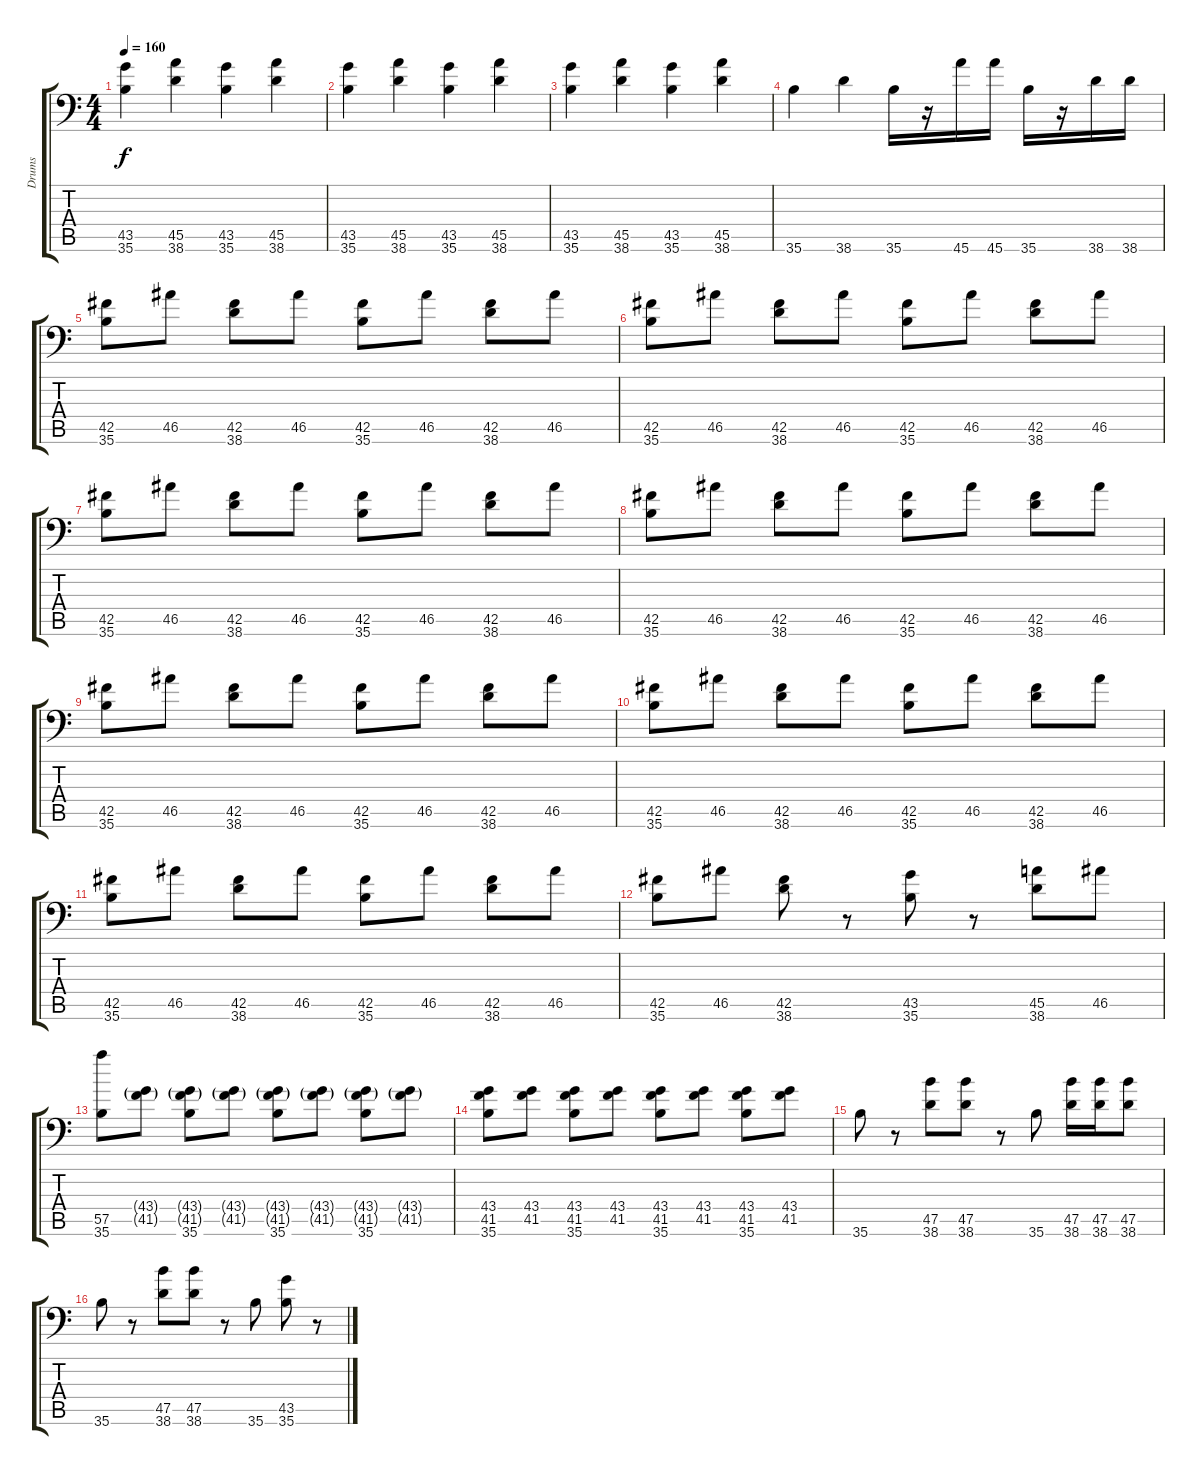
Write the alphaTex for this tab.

\track ("Drums" "Drums") {instrument acousticgrandpiano}
\staff {score tabs}
\tuning (C-1 C-1 C-1 C-1 C-1 C-1) {hide}
\ts (4 4)
\tempo 160
\clef f4
\ks c
(43.5 35.6).4{dy f} (45.5 38.6).4 (43.5 35.6).4 (45.5 38.6).4 |
(43.5 35.6).4 (45.5 38.6).4 (43.5 35.6).4 (45.5 38.6).4 |
(43.5 35.6).4 (45.5 38.6).4 (43.5 35.6).4 (45.5 38.6).4 |
35.6.4 38.6.4 35.6.16 r.16 45.6.16 45.6.16 35.6.16 r.16 38.6.16 38.6.16 |
(42.5 35.6).8 46.5.8 (42.5 38.6).8 46.5.8 (42.5 35.6).8 46.5.8 (42.5 38.6).8 46.5.8 |
(42.5 35.6).8 46.5.8 (42.5 38.6).8 46.5.8 (42.5 35.6).8 46.5.8 (42.5 38.6).8 46.5.8 |
(42.5 35.6).8 46.5.8 (42.5 38.6).8 46.5.8 (42.5 35.6).8 46.5.8 (42.5 38.6).8 46.5.8 |
(42.5 35.6).8 46.5.8 (42.5 38.6).8 46.5.8 (42.5 35.6).8 46.5.8 (42.5 38.6).8 46.5.8 |
(42.5 35.6).8 46.5.8 (42.5 38.6).8 46.5.8 (42.5 35.6).8 46.5.8 (42.5 38.6).8 46.5.8 |
(42.5 35.6).8 46.5.8 (42.5 38.6).8 46.5.8 (42.5 35.6).8 46.5.8 (42.5 38.6).8 46.5.8 |
(42.5 35.6).8 46.5.8 (42.5 38.6).8 46.5.8 (42.5 35.6).8 46.5.8 (42.5 38.6).8 46.5.8 |
(42.5 35.6).8 46.5.8 (42.5 38.6).8 r.8 (43.5 35.6).8 r.8 (45.5 38.6).8 46.5.8 |
(57.5 35.6).8 (43.4{g} 41.5{g}).8 (43.4{g} 41.5{g} 35.6).8 (43.4{g} 41.5{g}).8 (43.4{g} 41.5{g} 35.6).8 (43.4{g} 41.5{g}).8 (43.4{g} 41.5{g} 35.6).8 (43.4{g} 41.5{g}).8 |
(43.4 41.5 35.6).8 (43.4 41.5).8 (43.4 41.5 35.6).8 (43.4 41.5).8 (43.4 41.5 35.6).8 (43.4 41.5).8 (43.4 41.5 35.6).8 (43.4 41.5).8 |
35.6.8 r.8 (47.5 38.6).8 (47.5 38.6).8 r.8 35.6.8 (47.5 38.6).16 (47.5 38.6).16 (47.5 38.6).8 |
35.6.8 r.8 (47.5 38.6).8 (47.5 38.6).8 r.8 35.6.8 (43.5 35.6).8 r.8
